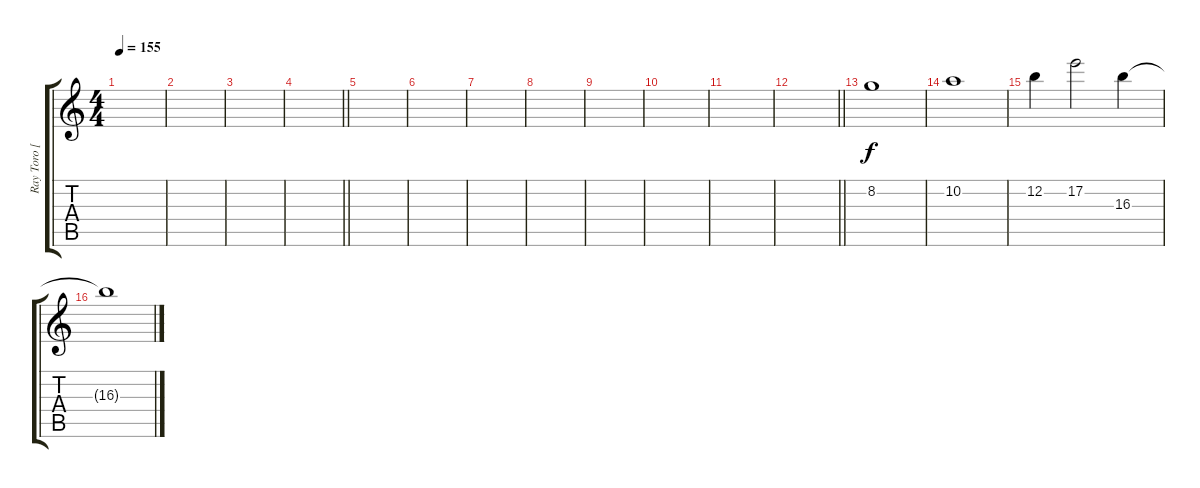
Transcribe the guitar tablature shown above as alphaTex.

\track ("Ray Toro [Lead Guitar]" "Ray Toro [") {instrument overdrivenguitar}
\staff {score tabs}
\tuning (E4 B3 G3 D3 A2 E2) {hide}
\ts (4 4)
\tempo 155
\clef g2
\ks c
|
|
|
\barLineRight lightlight
|
|
|
|
|
|
|
|
\barLineRight lightlight
|
8.2.1{volume 10 instrument electricguitarmuted} |
10.2.1 |
12.2.4 17.2.2 16.3.4 |
16.3{t}.1
